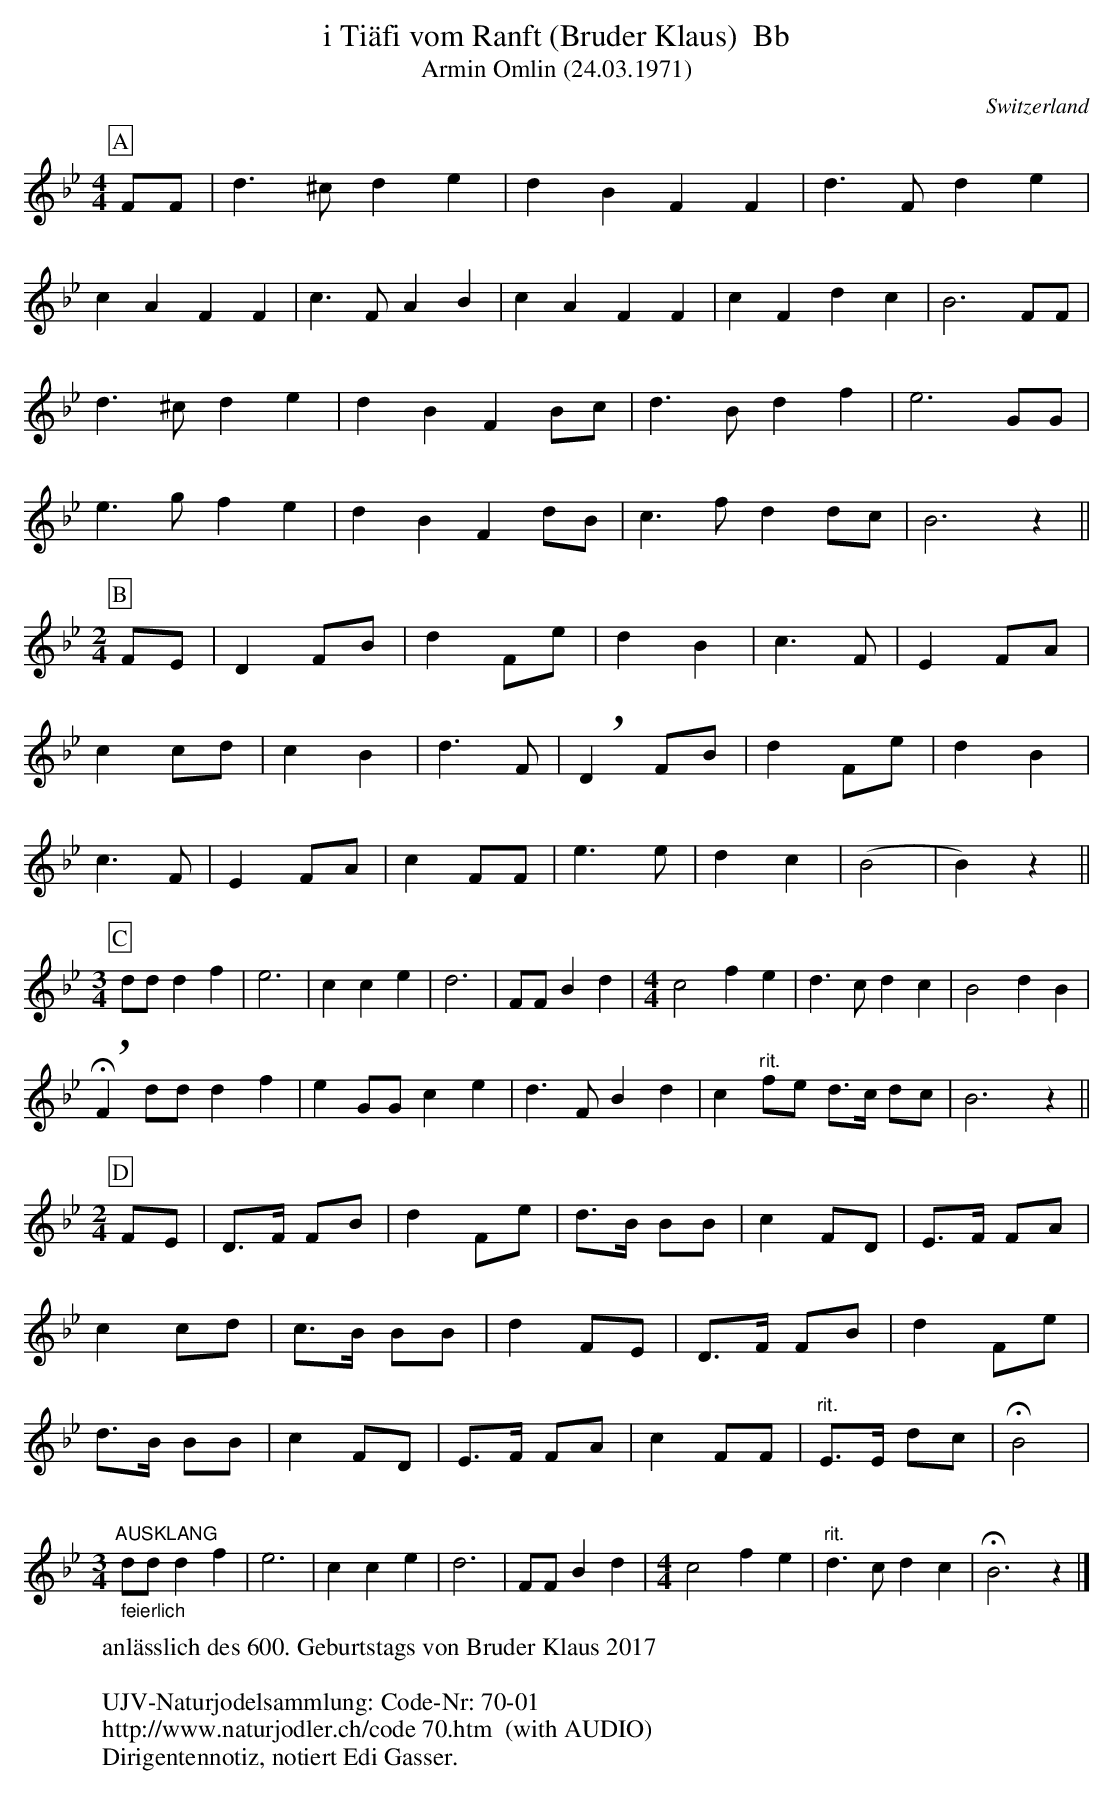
X:1
T:i Tiäfi vom Ranft (Bruder Klaus)  Bb
T:Armin Omlin (24.03.1971)
M:2/4
L:1/4
O:Switzerland
K:Bb major
M:4/4
[P:A] F/F/ | d>^cde | dBFF | d>Fde |
cAFF | c>FAB | cAFF | cFdc | B3F/F/ |
d>^cde | dBFB/c/ | d>Bdf | e3G/G/ |
e>gfe | dBFd/B/ | c>fdd/c/ | B3z ||
M:2/4
[P:B] F/E/ | DF/B/ | d F/e/ | dB | c>F | EF/A/ |
cc/d/ | cB | d>F | !breath!DF/B/ | dF/e/ | dB |
c>F | EF/A/ | cF/F/ | e>e | dc | (B2 | B)z ||
M:3/4
[P:C] d/d/df | e3 | cce | d3 | F/F/Bd | [M:4/4] c2fe | d>cdc | B2dB |
!fermata! !breath! Fd/d/df | eG/G/ce | d>FBd | c "rit."f/e/ d/>c/ d/c/ | B3z ||
L:1/8
M:2/4
[P:D]  FE | D>F FB | d2Fe | d>B BB | c2FD | E>F FA |
c2cd | c>B BB | d2FE | D>F FB | d2 Fe |
d>B BB | c2FD | E>F FA | c2FF | "rit."E>E dc | !fermata!B4 |
[M:3/4] "AUSKLANG" "_ feierlich" ddd2f2 | e6 | c2c2e2 | d6 | FFB2d2 | [M:4/4] c4f2e2 | "rit." d3cd2c2 | !fermata!B6z2 |]
W:anlässlich des 600. Geburtstags von Bruder Klaus 2017
W:
W:UJV-Naturjodelsammlung: Code-Nr: 70-01
W:http://www.naturjodler.ch/code 70.htm  (with AUDIO)
W:Dirigentennotiz, notiert Edi Gasser. %Angaben:
